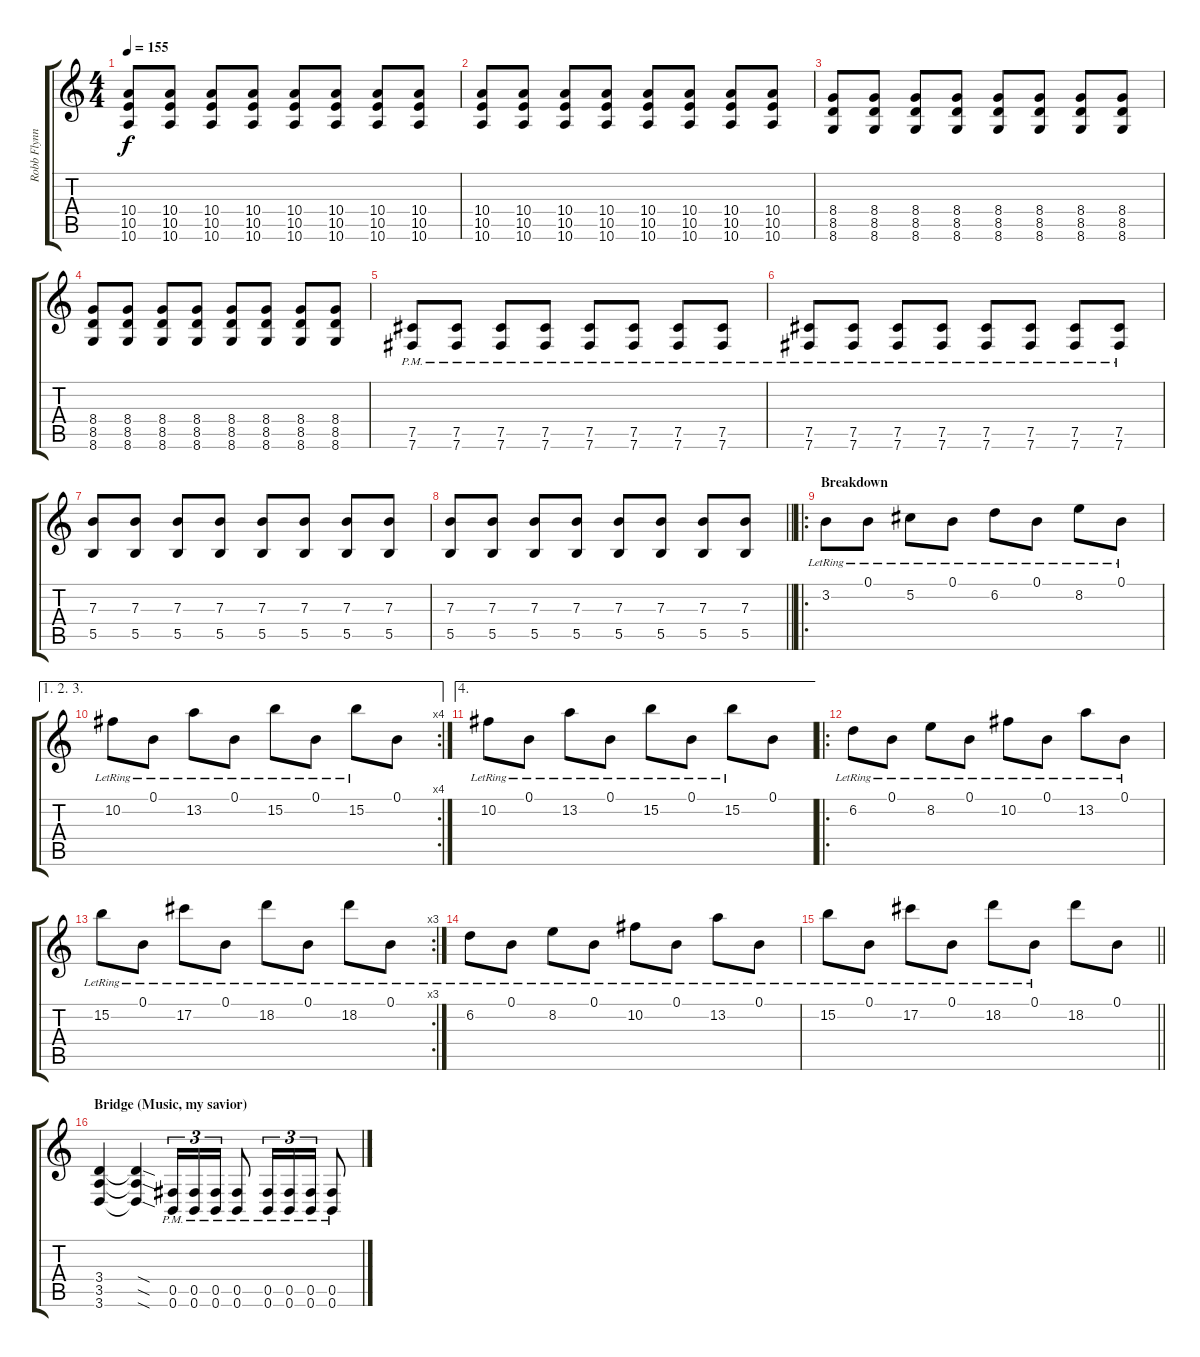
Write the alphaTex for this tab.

\track ("Robb Flynn (Rhythm guitar)" "Robb Flynn") {instrument acousticguitarsteel}
\staff {score tabs}
\tuning (B3 Ab3 E3 B2 Gb2 B1) {hide}
\ts (4 4)
\tempo 155
\clef g2
\ks c
(10.4 10.5 10.6).8{dy f} (10.4 10.5 10.6).8 (10.4 10.5 10.6).8 (10.4 10.5 10.6).8 (10.4 10.5 10.6).8 (10.4 10.5 10.6).8 (10.4 10.5 10.6).8 (10.4 10.5 10.6).8 |
(10.4 10.5 10.6).8 (10.4 10.5 10.6).8 (10.4 10.5 10.6).8 (10.4 10.5 10.6).8 (10.4 10.5 10.6).8 (10.4 10.5 10.6).8 (10.4 10.5 10.6).8 (10.4 10.5 10.6).8 |
(8.4 8.5 8.6).8{instrument distortionguitar} (8.4 8.5 8.6).8 (8.4 8.5 8.6).8 (8.4 8.5 8.6).8 (8.4 8.5 8.6).8 (8.4 8.5 8.6).8 (8.4 8.5 8.6).8 (8.4 8.5 8.6).8 |
(8.4 8.5 8.6).8 (8.4 8.5 8.6).8 (8.4 8.5 8.6).8 (8.4 8.5 8.6).8 (8.4 8.5 8.6).8 (8.4 8.5 8.6).8 (8.4 8.5 8.6).8 (8.4 8.5 8.6).8 |
(7.5{pm} 7.6{pm}).8 (7.5{pm} 7.6{pm}).8 (7.5{pm} 7.6{pm}).8 (7.5{pm} 7.6{pm}).8 (7.5{pm} 7.6{pm}).8 (7.5{pm} 7.6{pm}).8 (7.5{pm} 7.6{pm}).8 (7.5{pm} 7.6{pm}).8 |
(7.5{pm} 7.6{pm}).8 (7.5{pm} 7.6{pm}).8 (7.5{pm} 7.6{pm}).8 (7.5{pm} 7.6{pm}).8 (7.5{pm} 7.6{pm}).8 (7.5{pm} 7.6{pm}).8 (7.5{pm} 7.6{pm}).8 (7.5{pm} 7.6{pm}).8 |
(7.3 5.5).8 (7.3 5.5).8 (7.3 5.5).8 (7.3 5.5).8 (7.3 5.5).8 (7.3 5.5).8 (7.3 5.5).8 (7.3 5.5).8 |
\barLineRight lightlight
(7.3 5.5).8 (7.3 5.5).8 (7.3 5.5).8 (7.3 5.5).8 (7.3 5.5).8 (7.3 5.5).8 (7.3 5.5).8 (7.3 5.5).8 |
\ro
\section ("" "Breakdown")
3.2{lr}.8 0.1{lr}.8 5.2{lr}.8 0.1{lr}.8 6.2{lr}.8 0.1{lr}.8 8.2{lr}.8 0.1{lr}.8 |
\ae (1 2 3)
\rc 4
10.2{lr}.8 0.1{lr}.8 13.2{lr}.8 0.1{lr}.8 15.2{lr}.8 0.1{lr}.8 15.2{lr}.8 0.1.8 |
\ae 4
10.2{lr}.8 0.1{lr}.8 13.2{lr}.8 0.1{lr}.8 15.2{lr}.8 0.1{lr}.8 15.2{lr}.8 0.1.8 |
\ro
6.2{lr}.8 0.1{lr}.8 8.2{lr}.8 0.1{lr}.8 10.2{lr}.8 0.1{lr}.8 13.2{lr}.8 0.1{lr}.8 |
\rc 3
15.2{lr}.8 0.1{lr}.8 17.2{lr}.8 0.1{lr}.8 18.2{lr}.8 0.1{lr}.8 18.2{lr}.8 0.1{lr}.8 |
6.2{lr}.8 0.1{lr}.8 8.2{lr}.8 0.1{lr}.8 10.2{lr}.8 0.1{lr}.8 13.2{lr}.8 0.1{lr}.8 |
\barLineRight lightlight
15.2{lr}.8 0.1{lr}.8 17.2{lr}.8 0.1{lr}.8 18.2{lr}.8 0.1{lr}.8 18.2.8 0.1.8 |
\section ("" "Bridge (Music, my savior)")
(3.4 3.5 3.6).4 (3.4{sod t} 3.5{sod t} 3.6{sod t}).4 (0.5{pm} 0.6{pm}).16{tu (3 2)} (0.5{pm} 0.6{pm}).16{tu (3 2)} (0.5{pm} 0.6{pm}).16{tu (3 2)} (0.5{pm} 0.6{pm}).8 (0.5{pm} 0.6{pm}).16{tu (3 2)} (0.5{pm} 0.6{pm}).16{tu (3 2)} (0.5{pm} 0.6{pm}).16{tu (3 2)} (0.5{pm} 0.6{pm}).8
